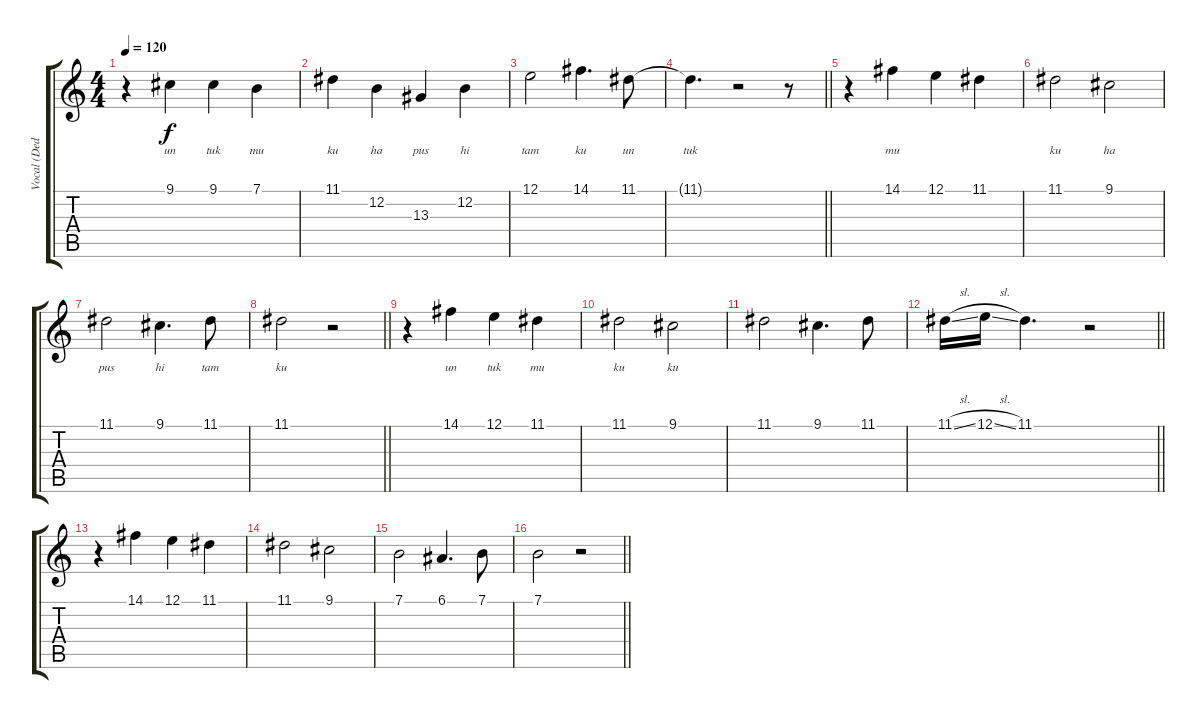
\track ("Vocal (Dedy)" "Vocal (Ded") {instrument harmonica}
\staff {score tabs}
\tuning (E4 B3 G3 D3 A2 E2) {hide}
\ts (4 4)
\tempo 120
\clef g2
\ks c
r.4{dy f} 9.1.4{lyrics (0 "un") lyrics (1 "") lyrics (2 "") lyrics (3 "") lyrics (4 "")} 9.1.4{lyrics (0 "tuk") lyrics (1 "") lyrics (2 "") lyrics (3 "") lyrics (4 "")} 7.1.4{lyrics (0 "mu") lyrics (1 "") lyrics (2 "") lyrics (3 "") lyrics (4 "")} |
11.1.4{lyrics (0 "ku") lyrics (1 "") lyrics (2 "") lyrics (3 "") lyrics (4 "")} 12.2.4{lyrics (0 "ha") lyrics (1 "") lyrics (2 "") lyrics (3 "") lyrics (4 "")} 13.3.4{lyrics (0 "pus") lyrics (1 "") lyrics (2 "") lyrics (3 "") lyrics (4 "")} 12.2.4{lyrics (0 "hi") lyrics (1 "") lyrics (2 "") lyrics (3 "") lyrics (4 "")} |
12.1.2{lyrics (0 "tam") lyrics (1 "") lyrics (2 "") lyrics (3 "") lyrics (4 "")} 14.1.4{d lyrics (0 "ku") lyrics (1 "") lyrics (2 "") lyrics (3 "") lyrics (4 "")} 11.1.8{lyrics (0 "un") lyrics (1 "") lyrics (2 "") lyrics (3 "") lyrics (4 "")} |
\barLineRight lightlight
11.1{t}.4{d lyrics (0 "tuk") lyrics (1 "") lyrics (2 "") lyrics (3 "") lyrics (4 "")} r.2 r.8 |
r.4 14.1.4{lyrics (0 "mu") lyrics (1 "") lyrics (2 "") lyrics (3 "") lyrics (4 "")} 12.1.4{lyrics (0 "") lyrics (1 "") lyrics (2 "") lyrics (3 "") lyrics (4 "")} 11.1.4{lyrics (0 "") lyrics (1 "") lyrics (2 "") lyrics (3 "") lyrics (4 "")} |
11.1.2{lyrics (0 "ku") lyrics (1 "") lyrics (2 "") lyrics (3 "") lyrics (4 "")} 9.1.2{lyrics (0 "ha") lyrics (1 "") lyrics (2 "") lyrics (3 "") lyrics (4 "")} |
11.1.2{lyrics (0 "pus") lyrics (1 "") lyrics (2 "") lyrics (3 "") lyrics (4 "")} 9.1.4{d lyrics (0 "hi") lyrics (1 "") lyrics (2 "") lyrics (3 "") lyrics (4 "")} 11.1.8{lyrics (0 "tam") lyrics (1 "") lyrics (2 "") lyrics (3 "") lyrics (4 "")} |
\barLineRight lightlight
11.1.2{lyrics (0 "ku") lyrics (1 "") lyrics (2 "") lyrics (3 "") lyrics (4 "")} r.2 |
r.4 14.1.4{lyrics (0 "un") lyrics (1 "") lyrics (2 "") lyrics (3 "") lyrics (4 "")} 12.1.4{lyrics (0 "tuk") lyrics (1 "") lyrics (2 "") lyrics (3 "") lyrics (4 "")} 11.1.4{lyrics (0 "mu") lyrics (1 "") lyrics (2 "") lyrics (3 "") lyrics (4 "")} |
11.1.2{lyrics (0 "ku") lyrics (1 "") lyrics (2 "") lyrics (3 "") lyrics (4 "")} 9.1.2{lyrics (0 "ku") lyrics (1 "") lyrics (2 "") lyrics (3 "") lyrics (4 "")} |
11.1.2 9.1.4{d} 11.1.8 |
\barLineRight lightlight
11.1{sl}.16 12.1{sl}.16 11.1.4{d} r.2 |
r.4 14.1.4 12.1.4 11.1.4 |
11.1.2 9.1.2 |
7.1.2 6.1.4{d} 7.1.8 |
\barLineRight lightlight
7.1.2 r.2
